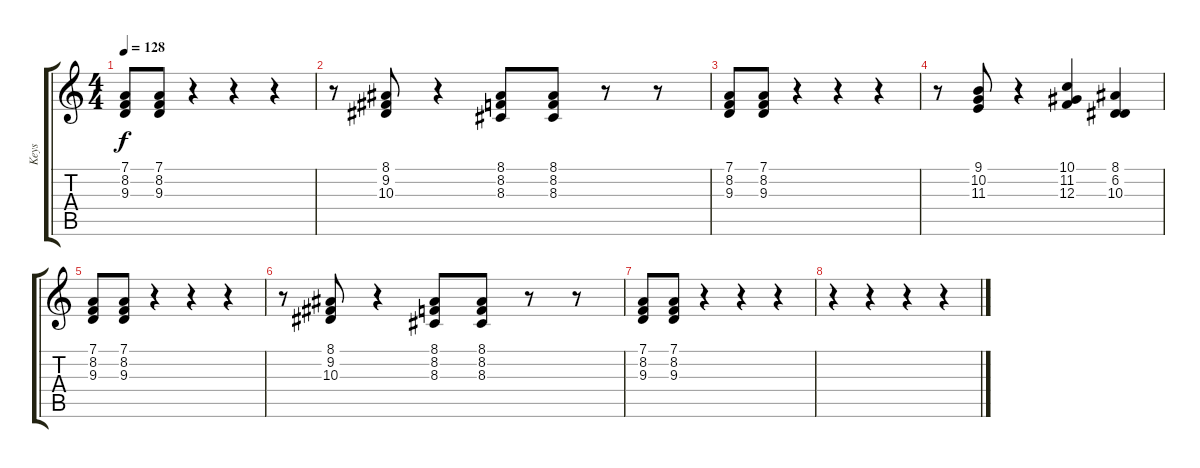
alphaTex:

\track ("Keys" "Keys") {instrument stringensemble1}
\staff {score tabs}
\tuning (D4 A3 F3 C3 G2 D2) {hide}
\ts (4 4)
\tempo 128
\clef g2
\ks c
(7.1 8.2 9.3).8{dy f} (7.1 8.2 9.3).8 r.4 r.4 r.4 |
r.8 (8.1 9.2 10.3).8 r.4 (8.1 8.2 8.3).8 (8.1 8.2 8.3).8 r.8 r.8 |
(7.1 8.2 9.3).8 (7.1 8.2 9.3).8 r.4 r.4 r.4 |
r.8 (9.1 10.2 11.3).8 r.4 (10.1 11.2 12.3).4 (8.1 6.2 10.3).4 |
(7.1 8.2 9.3).8 (7.1 8.2 9.3).8 r.4 r.4 r.4 |
r.8 (8.1 9.2 10.3).8 r.4 (8.1 8.2 8.3).8 (8.1 8.2 8.3).8 r.8 r.8 |
(7.1 8.2 9.3).8 (7.1 8.2 9.3).8 r.4 r.4 r.4 |
r.4 r.4 r.4 r.4
